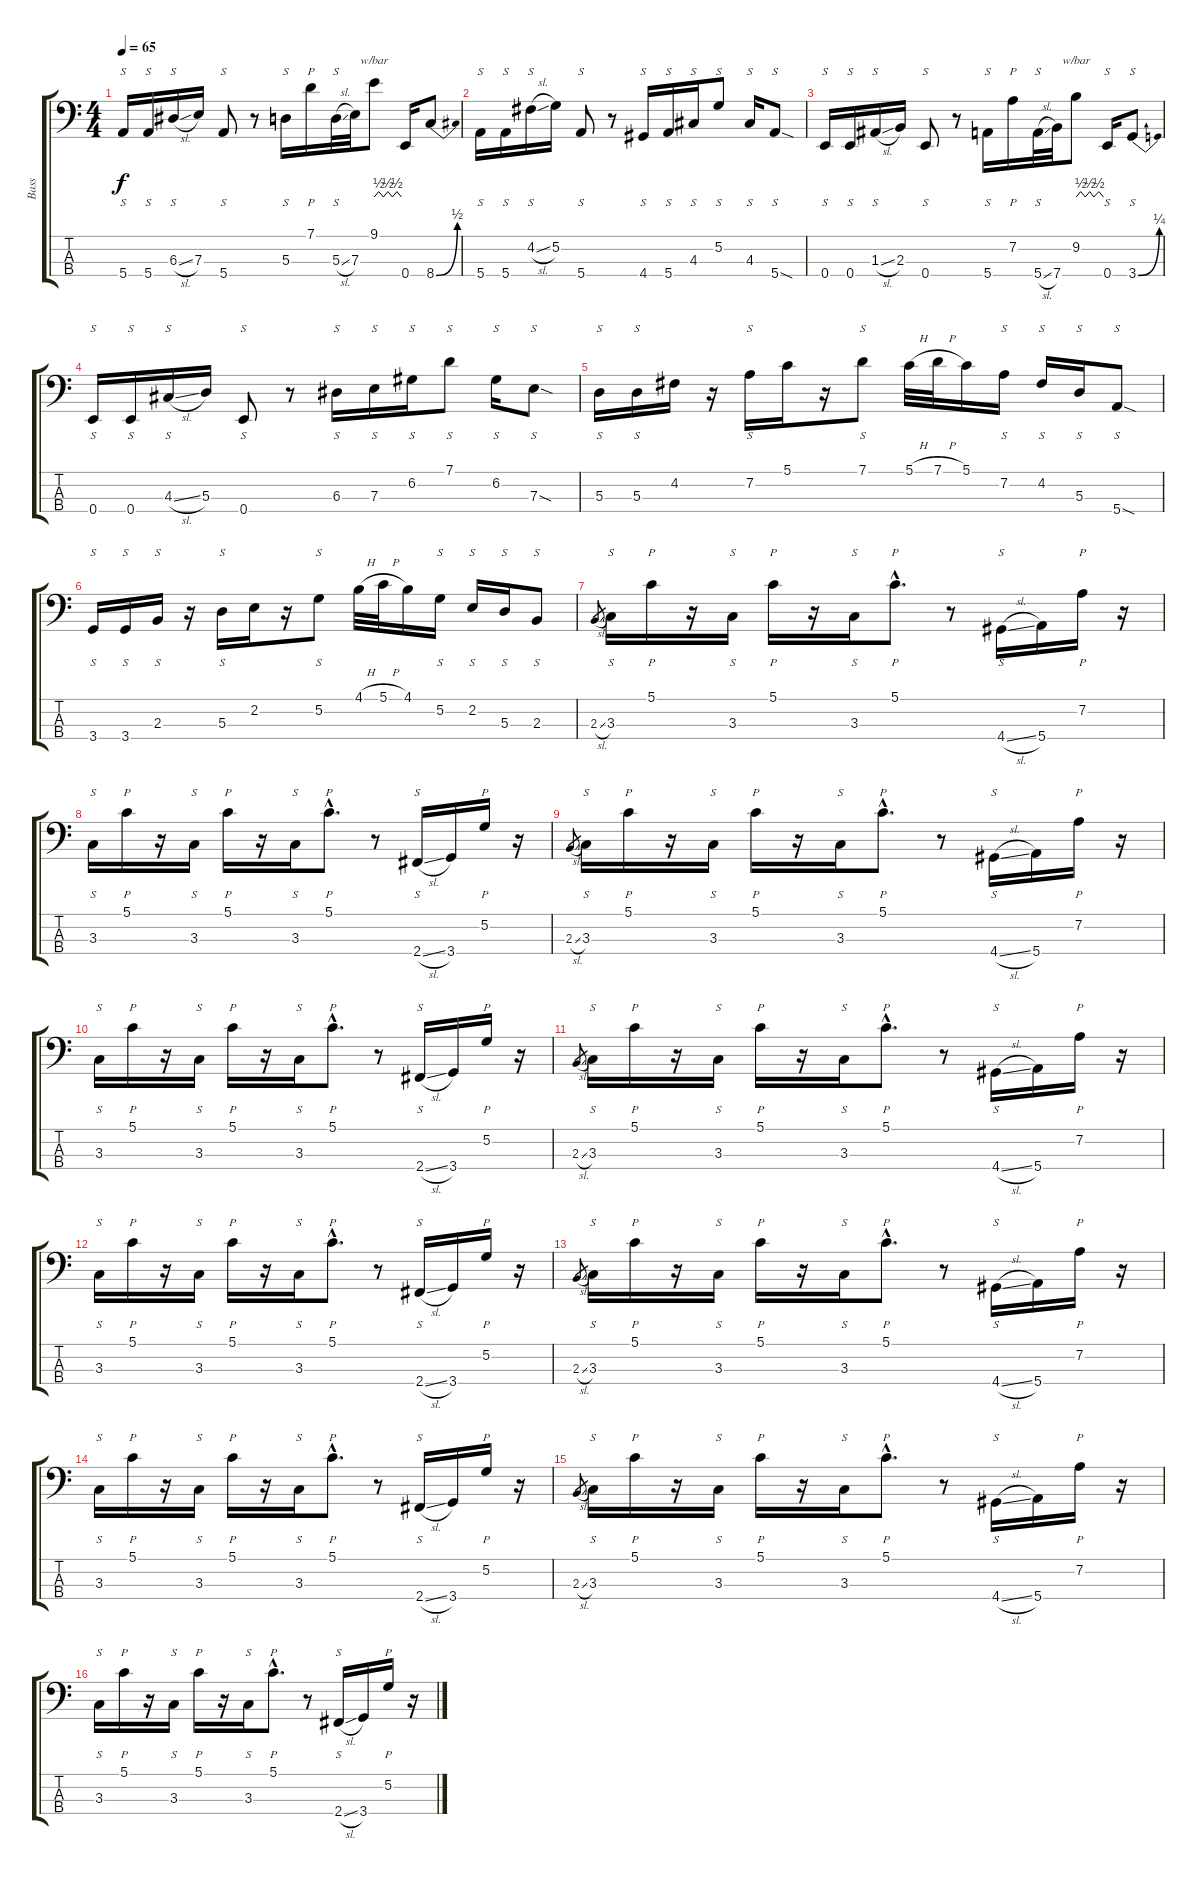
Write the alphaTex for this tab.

\track ("Bass" "Bass") {instrument slapbass1}
\staff {score tabs}
\tuning (G2 D2 A1 E1) {hide}
\ts (4 4)
\tempo 65
\clef f4
\ks c
5.4.16{s dy f} 5.4.16{s} 6.3{sl}.16{s} 7.3.16 5.4.8{s} r.8 5.3.16{s} 7.1.16{p} 5.3{sl}.32{s} 7.3.32 9.1.8{tbe (custom default 0 0 10 2 20 0 30 2 40 0 50 2 60 0)} 0.4.16 8.4{be (bend 0 0 60 2)}.8 |
5.4.16{s} 5.4.16{s} 4.2{sl}.16{s} 5.2.16 5.4.8{s} r.8 4.4.16{s} 5.4.16{s} 4.3.16{s} 5.2.8{s} 4.3.16{s} 5.4{sod}.8{s} |
0.4.16{s} 0.4.16{s} 1.3{sl}.16{s} 2.3.16 0.4.8{s} r.8 5.4.16{s} 7.2.16{p} 5.4{sl}.32{s} 7.4.32 9.2.8{tbe (custom default 0 0 10 2 20 0 30 2 39 0 50 2 60 0)} 0.4.16{s} 3.4{be (bend 0 0 60 1)}.8{s} |
0.4.16{s} 0.4.16{s} 4.3{sl}.16{s} 5.3.16 0.4.8{s} r.8 6.3.16{s} 7.3.16{s} 6.2.16{s} 7.1.8{s} 6.2.16{s} 7.3{sod}.8{s} |
5.3.16{s} 5.3.16{s} 4.2.16 r.16 7.2.16{s} 5.1.16 r.16 7.1.8{s} 5.1{h}.32 7.1{h}.32 5.1.16 7.2.16{s} 4.2.16{s} 5.3.16{s} 5.4{sod}.8{s} |
3.4.16{s} 3.4.16{s} 2.3.16{s} r.16 5.3.16{s} 2.2.16 r.16 5.2.8{s} 4.1{h}.32 5.1{h}.32 4.1.16 5.2.16{s} 2.2.16{s} 5.3.16{s} 2.3.8{s} |
2.3{sl}.8{gr} 3.3.16{s} 5.1.16{p} r.16 3.3.16{s} 5.1.16{p} r.16 3.3.16{s} 5.1{hac}.8{p d} r.8 4.4{sl}.16{s} 5.4.16 7.2.16{p} r.16 |
3.3.16{s} 5.1.16{p} r.16 3.3.16{s} 5.1.16{p} r.16 3.3.16{s} 5.1{hac}.8{p d} r.8 2.4{sl}.16{s} 3.4.16 5.2.16{p} r.16 |
2.3{sl}.8{gr} 3.3.16{s} 5.1.16{p} r.16 3.3.16{s} 5.1.16{p} r.16 3.3.16{s} 5.1{hac}.8{p d} r.8 4.4{sl}.16{s} 5.4.16 7.2.16{p} r.16 |
3.3.16{s} 5.1.16{p} r.16 3.3.16{s} 5.1.16{p} r.16 3.3.16{s} 5.1{hac}.8{p d} r.8 2.4{sl}.16{s} 3.4.16 5.2.16{p} r.16 |
2.3{sl}.8{gr} 3.3.16{s} 5.1.16{p} r.16 3.3.16{s} 5.1.16{p} r.16 3.3.16{s} 5.1{hac}.8{p d} r.8 4.4{sl}.16{s} 5.4.16 7.2.16{p} r.16 |
3.3.16{s} 5.1.16{p} r.16 3.3.16{s} 5.1.16{p} r.16 3.3.16{s} 5.1{hac}.8{p d} r.8 2.4{sl}.16{s} 3.4.16 5.2.16{p} r.16 |
2.3{sl}.8{gr} 3.3.16{s} 5.1.16{p} r.16 3.3.16{s} 5.1.16{p} r.16 3.3.16{s} 5.1{hac}.8{p d} r.8 4.4{sl}.16{s} 5.4.16 7.2.16{p} r.16 |
3.3.16{s} 5.1.16{p} r.16 3.3.16{s} 5.1.16{p} r.16 3.3.16{s} 5.1{hac}.8{p d} r.8 2.4{sl}.16{s} 3.4.16 5.2.16{p} r.16 |
2.3{sl}.8{gr} 3.3.16{s} 5.1.16{p} r.16 3.3.16{s} 5.1.16{p} r.16 3.3.16{s} 5.1{hac}.8{p d} r.8 4.4{sl}.16{s} 5.4.16 7.2.16{p} r.16 |
3.3.16{s} 5.1.16{p} r.16 3.3.16{s} 5.1.16{p} r.16 3.3.16{s} 5.1{hac}.8{p d} r.8 2.4{sl}.16{s} 3.4.16 5.2.16{p} r.16
